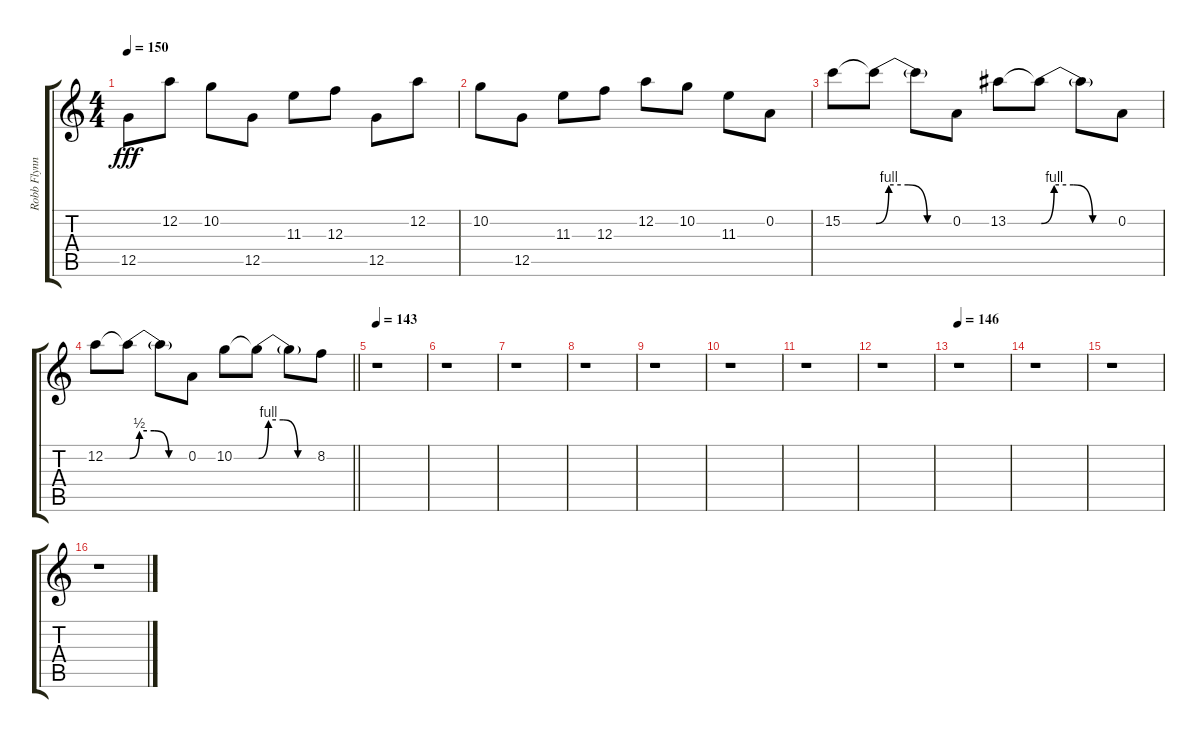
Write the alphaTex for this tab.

\track ("Robb Flynn" "Robb Flynn") {instrument distortionguitar}
\staff {score tabs}
\tuning (D4 A3 F3 C3 G2 C2) {hide}
\ts (4 4)
\tempo 150
\clef g2
\ks c
12.5.8{dy fff} 12.2.8 10.2.8 12.5.8 11.3.8 12.3.8 12.5.8 12.2.8 |
10.2.8 12.5.8 11.3.8 12.3.8 12.2.8 10.2.8 11.3.8 0.2.8 |
15.2.8 15.2{be (custom 0 0 10 4 25 4 40 0 60 0) t}.8 15.2{t}.8 0.2.8 13.2.8 13.2{be (custom 0 0 10 4 25 4 40 0 60 0) t}.8 13.2{t}.8 0.2.8 |
\barLineRight lightlight
12.2.8 12.2{be (custom 0 0 10 2 25 2 40 0 60 0) t}.8 12.2{t}.8 0.2.8 10.2.8 10.2{be (custom 0 0 10 4 25 4 40 0 60 0) t}.8 10.2{t}.8 8.2.8 |
\tempo 143
r.1 |
r.1 |
r.1 |
r.1 |
r.1 |
r.1 |
r.1 |
r.1 |
\tempo 146
r.1 |
r.1 |
r.1 |
r.1
